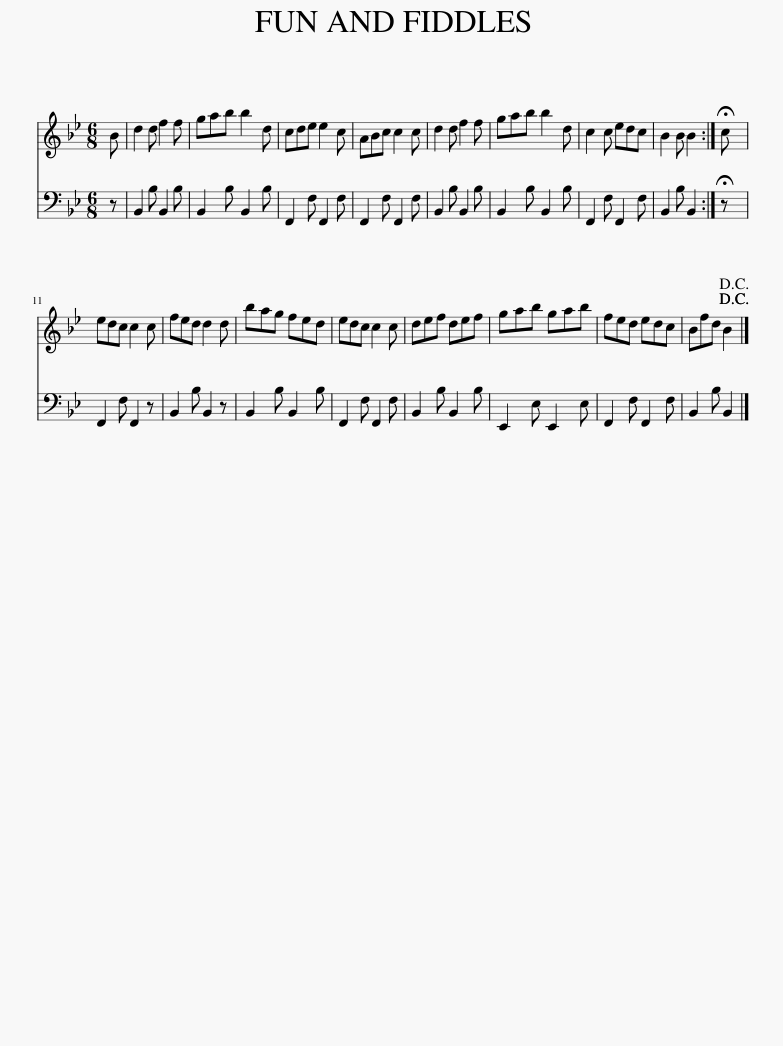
X:1
%%score 1 2
L:1/8
M:6/8
I:linebreak $
K:Bb
V:1 treble
V:2 bass
V:1
 B | d2 d f2 f | gab b2 d | cde e2 c | ABc c2 c | %5
 d2 d f2 f | gab b2 d | c2 c edc | B2 B B2 :| !fermata!c |$ %10
 edc c2 c | fed d2 d | bag fed | edc c2 c | def def | %15
 gab gab | fed edc | Bfd B2!D.C.! |] %18
V:2
 z | B,,2 B, B,,2 B, | B,,2 B, B,,2 B, | F,,2 F, F,,2 F, | F,,2 F, F,,2 F, | %5
 B,,2 B, B,,2 B, | B,,2 B, B,,2 B, | F,,2 F, F,,2 F, | B,,2 B, B,,2 :| !fermata!z |$ %10
 F,,2 F, F,,2 z | B,,2 B, B,,2 z | B,,2 B, B,,2 B, | F,,2 F, F,,2 F, | B,,2 B, B,,2 B, | %15
 E,,2 E, E,,2 E, | F,,2 F, F,,2 F, | B,,2 B, B,,2 |] %18
